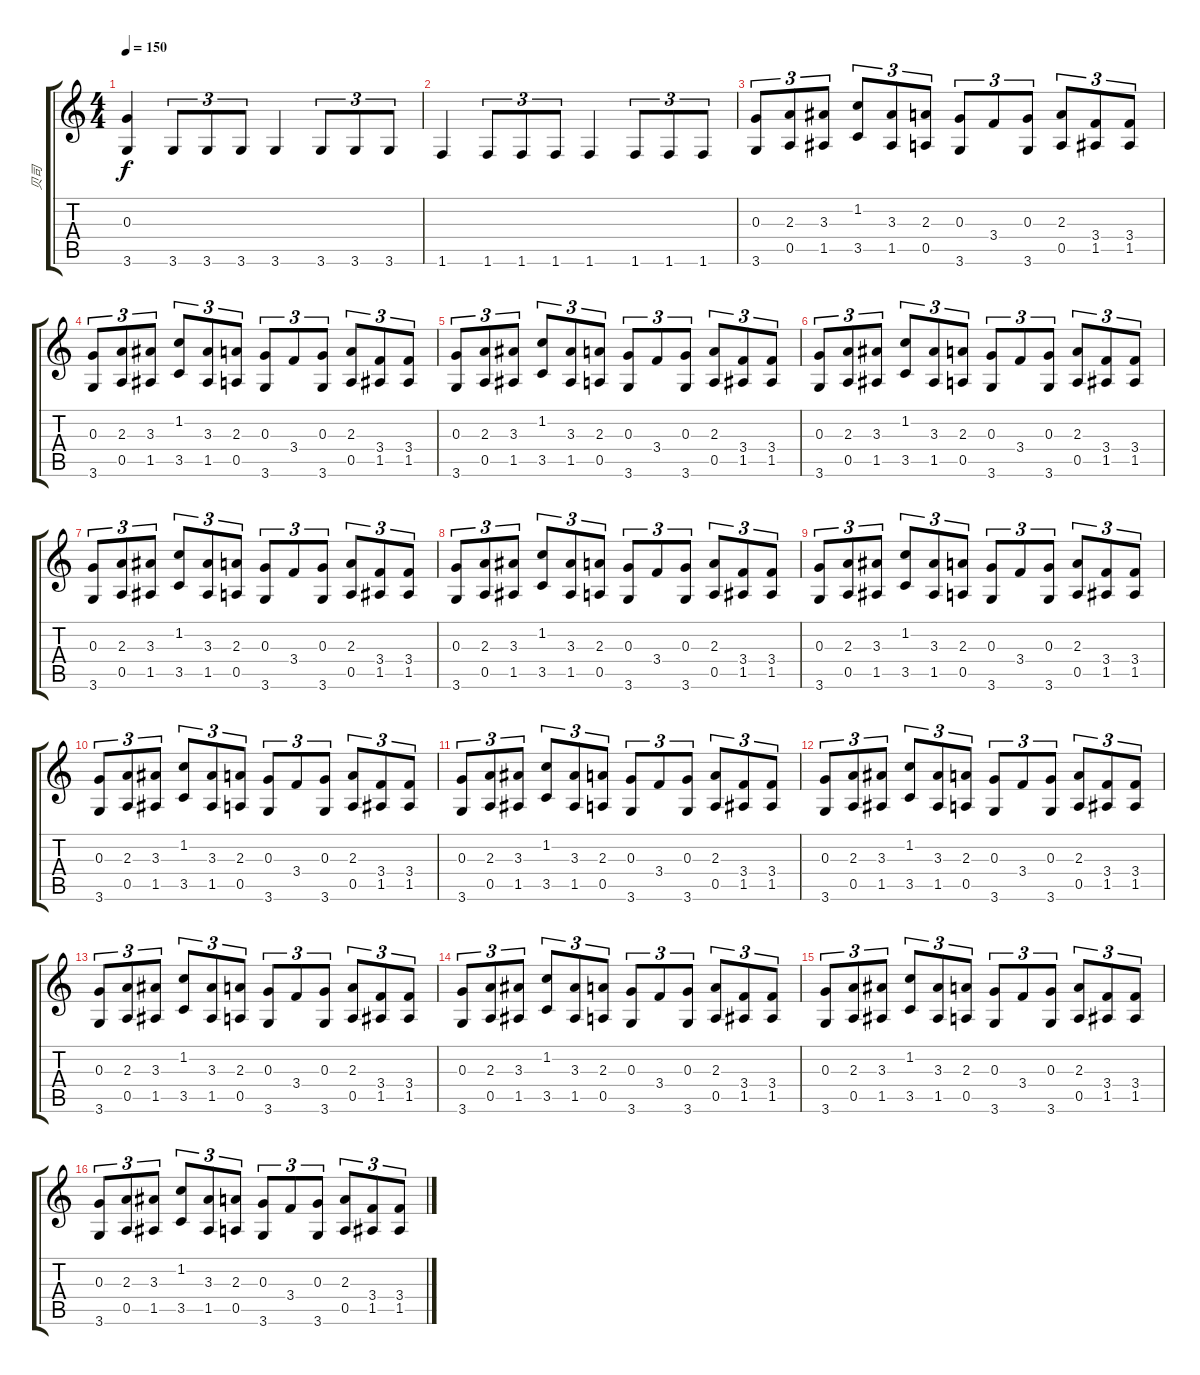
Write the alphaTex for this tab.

\track ("贝司" "贝司") {instrument slapbass1}
\staff {score tabs}
\tuning (E4 B3 G3 D3 A2 E2) {hide}
\ts (4 4)
\tempo 150
\clef g2
\ks c
(0.3 3.6).4{dy f} 3.6.8{tu (3 2)} 3.6.8{tu (3 2)} 3.6.8{tu (3 2)} 3.6.4 3.6.8{tu (3 2)} 3.6.8{tu (3 2)} 3.6.8{tu (3 2)} |
1.6.4 1.6.8{tu (3 2)} 1.6.8{tu (3 2)} 1.6.8{tu (3 2)} 1.6.4 1.6.8{tu (3 2)} 1.6.8{tu (3 2)} 1.6.8{tu (3 2)} |
(0.3 3.6).8{tu (3 2)} (2.3 0.5).8{tu (3 2)} (3.3 1.5).8{tu (3 2)} (1.2 3.5).8{tu (3 2)} (3.3 1.5).8{tu (3 2)} (2.3 0.5).8{tu (3 2)} (0.3 3.6).8{tu (3 2)} 3.4.8{tu (3 2)} (0.3 3.6).8{tu (3 2)} (2.3 0.5).8{tu (3 2)} (3.4 1.5).8{tu (3 2)} (3.4 1.5).8{tu (3 2)} |
(0.3 3.6).8{tu (3 2)} (2.3 0.5).8{tu (3 2)} (3.3 1.5).8{tu (3 2)} (1.2 3.5).8{tu (3 2)} (3.3 1.5).8{tu (3 2)} (2.3 0.5).8{tu (3 2)} (0.3 3.6).8{tu (3 2)} 3.4.8{tu (3 2)} (0.3 3.6).8{tu (3 2)} (2.3 0.5).8{tu (3 2)} (3.4 1.5).8{tu (3 2)} (3.4 1.5).8{tu (3 2)} |
(0.3 3.6).8{tu (3 2)} (2.3 0.5).8{tu (3 2)} (3.3 1.5).8{tu (3 2)} (1.2 3.5).8{tu (3 2)} (3.3 1.5).8{tu (3 2)} (2.3 0.5).8{tu (3 2)} (0.3 3.6).8{tu (3 2)} 3.4.8{tu (3 2)} (0.3 3.6).8{tu (3 2)} (2.3 0.5).8{tu (3 2)} (3.4 1.5).8{tu (3 2)} (3.4 1.5).8{tu (3 2)} |
(0.3 3.6).8{tu (3 2)} (2.3 0.5).8{tu (3 2)} (3.3 1.5).8{tu (3 2)} (1.2 3.5).8{tu (3 2)} (3.3 1.5).8{tu (3 2)} (2.3 0.5).8{tu (3 2)} (0.3 3.6).8{tu (3 2)} 3.4.8{tu (3 2)} (0.3 3.6).8{tu (3 2)} (2.3 0.5).8{tu (3 2)} (3.4 1.5).8{tu (3 2)} (3.4 1.5).8{tu (3 2)} |
(0.3 3.6).8{tu (3 2)} (2.3 0.5).8{tu (3 2)} (3.3 1.5).8{tu (3 2)} (1.2 3.5).8{tu (3 2)} (3.3 1.5).8{tu (3 2)} (2.3 0.5).8{tu (3 2)} (0.3 3.6).8{tu (3 2)} 3.4.8{tu (3 2)} (0.3 3.6).8{tu (3 2)} (2.3 0.5).8{tu (3 2)} (3.4 1.5).8{tu (3 2)} (3.4 1.5).8{tu (3 2)} |
(0.3 3.6).8{tu (3 2)} (2.3 0.5).8{tu (3 2)} (3.3 1.5).8{tu (3 2)} (1.2 3.5).8{tu (3 2)} (3.3 1.5).8{tu (3 2)} (2.3 0.5).8{tu (3 2)} (0.3 3.6).8{tu (3 2)} 3.4.8{tu (3 2)} (0.3 3.6).8{tu (3 2)} (2.3 0.5).8{tu (3 2)} (3.4 1.5).8{tu (3 2)} (3.4 1.5).8{tu (3 2)} |
(0.3 3.6).8{tu (3 2)} (2.3 0.5).8{tu (3 2)} (3.3 1.5).8{tu (3 2)} (1.2 3.5).8{tu (3 2)} (3.3 1.5).8{tu (3 2)} (2.3 0.5).8{tu (3 2)} (0.3 3.6).8{tu (3 2)} 3.4.8{tu (3 2)} (0.3 3.6).8{tu (3 2)} (2.3 0.5).8{tu (3 2)} (3.4 1.5).8{tu (3 2)} (3.4 1.5).8{tu (3 2)} |
(0.3 3.6).8{tu (3 2)} (2.3 0.5).8{tu (3 2)} (3.3 1.5).8{tu (3 2)} (1.2 3.5).8{tu (3 2)} (3.3 1.5).8{tu (3 2)} (2.3 0.5).8{tu (3 2)} (0.3 3.6).8{tu (3 2)} 3.4.8{tu (3 2)} (0.3 3.6).8{tu (3 2)} (2.3 0.5).8{tu (3 2)} (3.4 1.5).8{tu (3 2)} (3.4 1.5).8{tu (3 2)} |
(0.3 3.6).8{tu (3 2)} (2.3 0.5).8{tu (3 2)} (3.3 1.5).8{tu (3 2)} (1.2 3.5).8{tu (3 2)} (3.3 1.5).8{tu (3 2)} (2.3 0.5).8{tu (3 2)} (0.3 3.6).8{tu (3 2)} 3.4.8{tu (3 2)} (0.3 3.6).8{tu (3 2)} (2.3 0.5).8{tu (3 2)} (3.4 1.5).8{tu (3 2)} (3.4 1.5).8{tu (3 2)} |
(0.3 3.6).8{tu (3 2)} (2.3 0.5).8{tu (3 2)} (3.3 1.5).8{tu (3 2)} (1.2 3.5).8{tu (3 2)} (3.3 1.5).8{tu (3 2)} (2.3 0.5).8{tu (3 2)} (0.3 3.6).8{tu (3 2)} 3.4.8{tu (3 2)} (0.3 3.6).8{tu (3 2)} (2.3 0.5).8{tu (3 2)} (3.4 1.5).8{tu (3 2)} (3.4 1.5).8{tu (3 2)} |
(0.3 3.6).8{tu (3 2)} (2.3 0.5).8{tu (3 2)} (3.3 1.5).8{tu (3 2)} (1.2 3.5).8{tu (3 2)} (3.3 1.5).8{tu (3 2)} (2.3 0.5).8{tu (3 2)} (0.3 3.6).8{tu (3 2)} 3.4.8{tu (3 2)} (0.3 3.6).8{tu (3 2)} (2.3 0.5).8{tu (3 2)} (3.4 1.5).8{tu (3 2)} (3.4 1.5).8{tu (3 2)} |
(0.3 3.6).8{tu (3 2)} (2.3 0.5).8{tu (3 2)} (3.3 1.5).8{tu (3 2)} (1.2 3.5).8{tu (3 2)} (3.3 1.5).8{tu (3 2)} (2.3 0.5).8{tu (3 2)} (0.3 3.6).8{tu (3 2)} 3.4.8{tu (3 2)} (0.3 3.6).8{tu (3 2)} (2.3 0.5).8{tu (3 2)} (3.4 1.5).8{tu (3 2)} (3.4 1.5).8{tu (3 2)} |
(0.3 3.6).8{tu (3 2)} (2.3 0.5).8{tu (3 2)} (3.3 1.5).8{tu (3 2)} (1.2 3.5).8{tu (3 2)} (3.3 1.5).8{tu (3 2)} (2.3 0.5).8{tu (3 2)} (0.3 3.6).8{tu (3 2)} 3.4.8{tu (3 2)} (0.3 3.6).8{tu (3 2)} (2.3 0.5).8{tu (3 2)} (3.4 1.5).8{tu (3 2)} (3.4 1.5).8{tu (3 2)} |
(0.3 3.6).8{tu (3 2)} (2.3 0.5).8{tu (3 2)} (3.3 1.5).8{tu (3 2)} (1.2 3.5).8{tu (3 2)} (3.3 1.5).8{tu (3 2)} (2.3 0.5).8{tu (3 2)} (0.3 3.6).8{tu (3 2)} 3.4.8{tu (3 2)} (0.3 3.6).8{tu (3 2)} (2.3 0.5).8{tu (3 2)} (3.4 1.5).8{tu (3 2)} (3.4 1.5).8{tu (3 2)}
